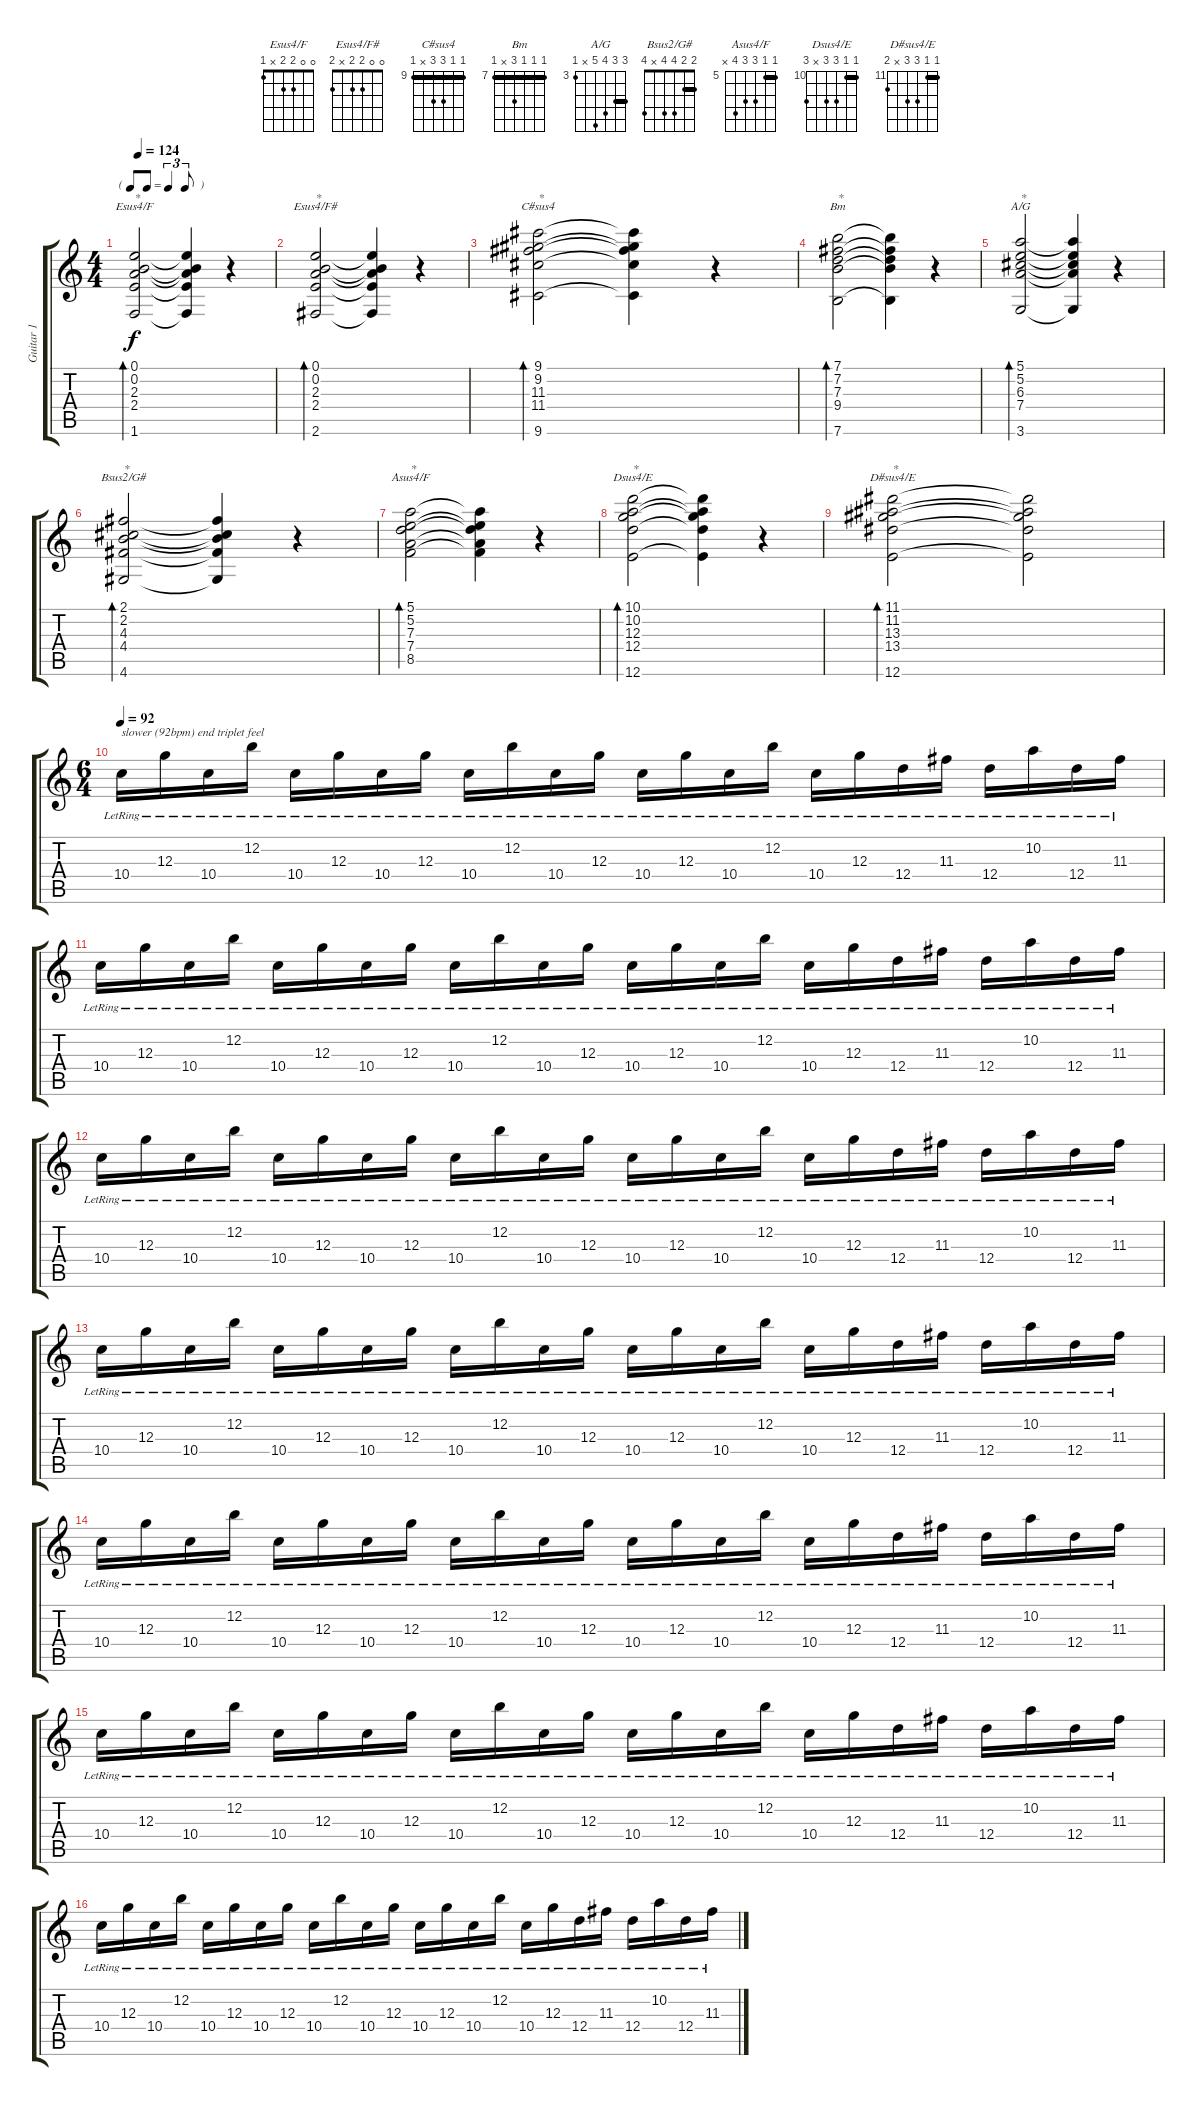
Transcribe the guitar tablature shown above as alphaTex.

\track ("Guitar 1" "Guitar 1") {instrument distortionguitar}
\staff {score tabs}
\tuning (E4 B3 G3 D3 A2 E2) {hide}
\chord ("Esus4/F" 0 0 2 2 x 1)
\chord ("Esus4/F#" 0 0 2 2 x 2)
\chord ("C#sus4" 9 9 11 11 x 9) {firstfret 9 barre 9}
\chord ("Bm" 7 7 7 9 x 7) {firstfret 7 barre 7}
\chord ("A/G" 5 5 6 7 x 3) {firstfret 3 barre 5}
\chord ("Bsus2/G#" 2 2 4 4 x 4) {barre 2}
\chord ("Asus4/F" 5 5 7 7 8 x) {firstfret 5 barre 5}
\chord ("Dsus4/E" 10 10 12 12 x 12) {firstfret 10 barre 10}
\chord ("D#sus4/E" 11 11 13 13 x 12) {firstfret 11 barre 11}
\ts (4 4)
\tf triplet8th
\tempo 124
\clef g2
\ks c
(0.1 0.2 2.3 2.4 1.6).2{bd 60 ch "Esus4/F" txt "*" dy f} (0.1{t} 0.2{t} 2.3{t} 2.4{t} 1.6{t}).4 r.4 |
(0.1 0.2 2.3 2.4 2.6).2{bd 60 ch "Esus4/F#" txt "*"} (0.1{t} 0.2{t} 2.3{t} 2.4{t} 2.6{t}).4 r.4 |
(9.1 9.2 11.3 11.4 9.6).2{bd 60 ch "C#sus4" txt "*"} (9.1{t} 9.2{t} 11.3{t} 11.4{t} 9.6{t}).4 r.4 |
(7.1 7.2 7.3 9.4 7.6).2{bd 60 ch "Bm" txt "*"} (7.1{t} 7.2{t} 7.3{t} 9.4{t} 7.6{t}).4 r.4 |
(5.1 5.2 6.3 7.4 3.6).2{bd 60 ch "A/G" txt "*"} (5.1{t} 5.2{t} 6.3{t} 7.4{t} 3.6{t}).4 r.4 |
(2.1 2.2 4.3 4.4 4.6).2{bd 60 ch "Bsus2/G#" txt "*"} (2.1{t} 2.2{t} 4.3{t} 4.4{t} 4.6{t}).4 r.4 |
(5.1 5.2 7.3 7.4 8.5).2{bd 60 ch "Asus4/F" txt "*"} (5.1{t} 5.2{t} 7.3{t} 7.4{t} 8.5{t}).4 r.4 |
(10.1 10.2 12.3 12.4 12.6).2{bd 60 ch "Dsus4/E" txt "*"} (10.1{t} 10.2{t} 12.3{t} 12.4{t} 12.6{t}).4 r.4 |
(11.1 11.2 13.3 13.4 12.6).2{bd 60 ch "D#sus4/E" txt "*"} (11.1{t} 11.2{t} 13.3{t} 13.4{t} 12.6{t}).2 |
\ts (6 4)
\tempo 92
10.4{lr}.16{txt "slower (92bpm) end triplet feel" instrument electricguitarmuted} 12.3{lr}.16 10.4{lr}.16 12.2{lr}.16 10.4{lr}.16 12.3{lr}.16 10.4{lr}.16 12.3{lr}.16 10.4{lr}.16 12.2{lr}.16 10.4{lr}.16 12.3{lr}.16 10.4{lr}.16 12.3{lr}.16 10.4{lr}.16 12.2{lr}.16 10.4{lr}.16 12.3{lr}.16 12.4{lr}.16 11.3{lr}.16 12.4{lr}.16 10.2{lr}.16 12.4{lr}.16 11.3{lr}.16 |
10.4{lr}.16 12.3{lr}.16 10.4{lr}.16 12.2{lr}.16 10.4{lr}.16 12.3{lr}.16 10.4{lr}.16 12.3{lr}.16 10.4{lr}.16 12.2{lr}.16 10.4{lr}.16 12.3{lr}.16 10.4{lr}.16 12.3{lr}.16 10.4{lr}.16 12.2{lr}.16 10.4{lr}.16 12.3{lr}.16 12.4{lr}.16 11.3{lr}.16 12.4{lr}.16 10.2{lr}.16 12.4{lr}.16 11.3{lr}.16 |
10.4{lr}.16 12.3{lr}.16 10.4{lr}.16 12.2{lr}.16 10.4{lr}.16 12.3{lr}.16 10.4{lr}.16 12.3{lr}.16 10.4{lr}.16 12.2{lr}.16 10.4{lr}.16 12.3{lr}.16 10.4{lr}.16 12.3{lr}.16 10.4{lr}.16 12.2{lr}.16 10.4{lr}.16 12.3{lr}.16 12.4{lr}.16 11.3{lr}.16 12.4{lr}.16 10.2{lr}.16 12.4{lr}.16 11.3{lr}.16 |
10.4{lr}.16 12.3{lr}.16 10.4{lr}.16 12.2{lr}.16 10.4{lr}.16 12.3{lr}.16 10.4{lr}.16 12.3{lr}.16 10.4{lr}.16 12.2{lr}.16 10.4{lr}.16 12.3{lr}.16 10.4{lr}.16 12.3{lr}.16 10.4{lr}.16 12.2{lr}.16 10.4{lr}.16 12.3{lr}.16 12.4{lr}.16 11.3{lr}.16 12.4{lr}.16 10.2{lr}.16 12.4{lr}.16 11.3{lr}.16 |
10.4{lr}.16 12.3{lr}.16 10.4{lr}.16 12.2{lr}.16 10.4{lr}.16 12.3{lr}.16 10.4{lr}.16 12.3{lr}.16 10.4{lr}.16 12.2{lr}.16 10.4{lr}.16 12.3{lr}.16 10.4{lr}.16 12.3{lr}.16 10.4{lr}.16 12.2{lr}.16 10.4{lr}.16 12.3{lr}.16 12.4{lr}.16 11.3{lr}.16 12.4{lr}.16 10.2{lr}.16 12.4{lr}.16 11.3{lr}.16 |
10.4{lr}.16 12.3{lr}.16 10.4{lr}.16 12.2{lr}.16 10.4{lr}.16 12.3{lr}.16 10.4{lr}.16 12.3{lr}.16 10.4{lr}.16 12.2{lr}.16 10.4{lr}.16 12.3{lr}.16 10.4{lr}.16 12.3{lr}.16 10.4{lr}.16 12.2{lr}.16 10.4{lr}.16 12.3{lr}.16 12.4{lr}.16 11.3{lr}.16 12.4{lr}.16 10.2{lr}.16 12.4{lr}.16 11.3{lr}.16 |
10.4{lr}.16 12.3{lr}.16 10.4{lr}.16 12.2{lr}.16 10.4{lr}.16 12.3{lr}.16 10.4{lr}.16 12.3{lr}.16 10.4{lr}.16 12.2{lr}.16 10.4{lr}.16 12.3{lr}.16 10.4{lr}.16 12.3{lr}.16 10.4{lr}.16 12.2{lr}.16 10.4{lr}.16 12.3{lr}.16 12.4{lr}.16 11.3{lr}.16 12.4{lr}.16 10.2{lr}.16 12.4{lr}.16 11.3{lr}.16
